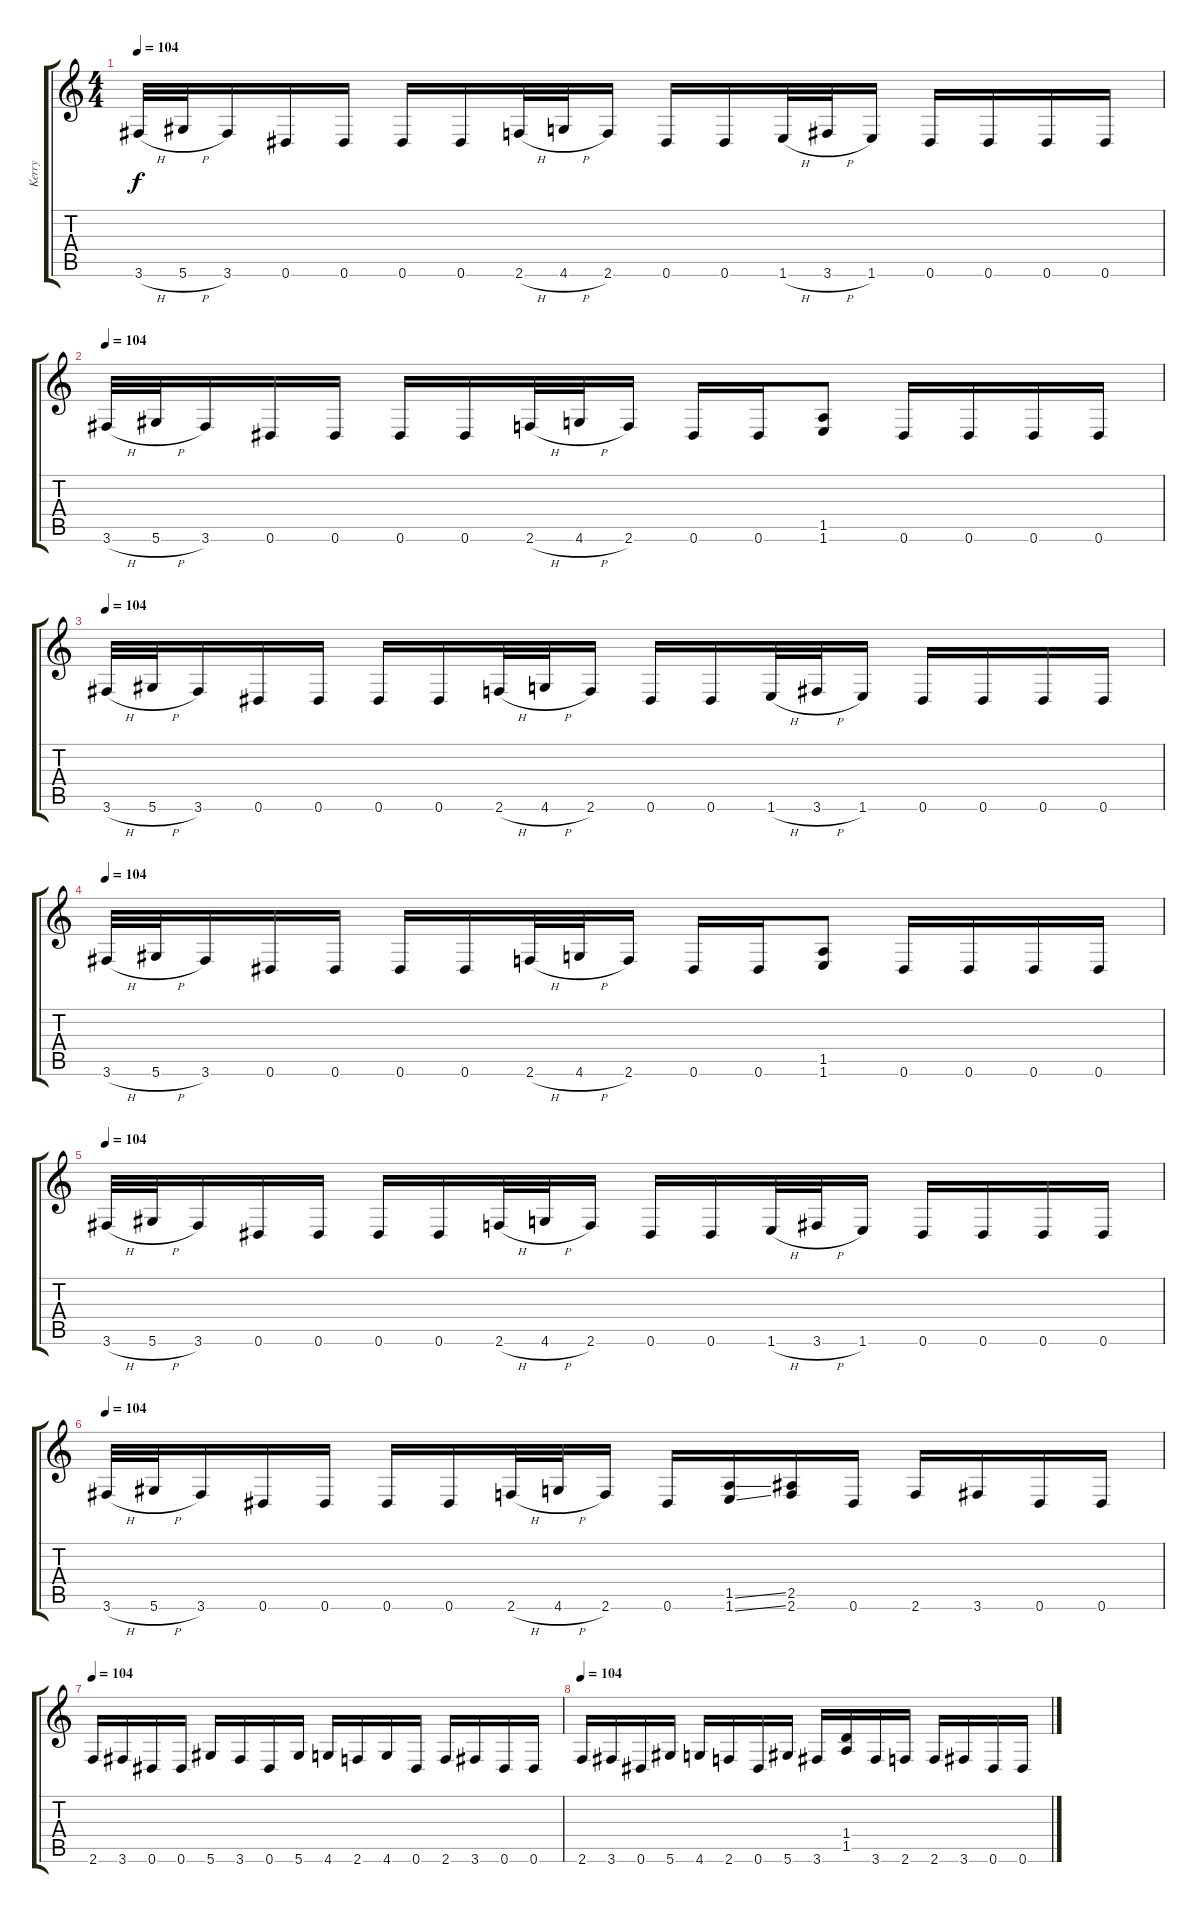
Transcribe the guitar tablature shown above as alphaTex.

\track ("Kerry" "Kerry") {instrument distortionguitar}
\staff {score tabs}
\tuning (Eb4 Bb3 Gb3 Db3 Ab2 Eb2) {hide}
\ts (4 4)
\tempo 104
\clef g2
\ks c
3.6{h}.32{dy f} 5.6{h}.32 3.6.16 0.6.16 0.6.16 0.6.16 0.6.16 2.6{h}.32 4.6{h}.32 2.6.16 0.6.16 0.6.16 1.6{h}.32 3.6{h}.32 1.6.16 0.6.16 0.6.16 0.6.16 0.6.16 |
\tempo 104
3.6{h}.32 5.6{h}.32 3.6.16 0.6.16 0.6.16 0.6.16 0.6.16 2.6{h}.32 4.6{h}.32 2.6.16 0.6.16 0.6.16 (1.5 1.6).8 0.6.16 0.6.16 0.6.16 0.6.16 |
\tempo 104
3.6{h}.32 5.6{h}.32 3.6.16 0.6.16 0.6.16 0.6.16 0.6.16 2.6{h}.32 4.6{h}.32 2.6.16 0.6.16 0.6.16 1.6{h}.32 3.6{h}.32 1.6.16 0.6.16 0.6.16 0.6.16 0.6.16 |
\tempo 104
3.6{h}.32 5.6{h}.32 3.6.16 0.6.16 0.6.16 0.6.16 0.6.16 2.6{h}.32 4.6{h}.32 2.6.16 0.6.16 0.6.16 (1.5 1.6).8 0.6.16 0.6.16 0.6.16 0.6.16 |
\tempo 104
3.6{h}.32 5.6{h}.32 3.6.16 0.6.16 0.6.16 0.6.16 0.6.16 2.6{h}.32 4.6{h}.32 2.6.16 0.6.16 0.6.16 1.6{h}.32 3.6{h}.32 1.6.16 0.6.16 0.6.16 0.6.16 0.6.16 |
\tempo 104
3.6{h}.32 5.6{h}.32 3.6.16 0.6.16 0.6.16 0.6.16 0.6.16 2.6{h}.32 4.6{h}.32 2.6.16 0.6.16 (1.5{ss} 1.6{ss}).16 (2.5 2.6).16 0.6.16 2.6.16 3.6.16 0.6.16 0.6.16 |
\tempo 104
2.6.16 3.6.16 0.6.16 0.6.16 5.6.16 3.6.16 0.6.16 5.6.16 4.6.16 2.6.16 4.6.16 0.6.16 2.6.16 3.6.16 0.6.16 0.6.16 |
\tempo 104
2.6.16 3.6.16 0.6.16 5.6.16 4.6.16 2.6.16 0.6.16 5.6.16 3.6.16 (1.4 1.5).16 3.6.16 2.6.16 2.6.16 3.6.16 0.6.16 0.6.16
